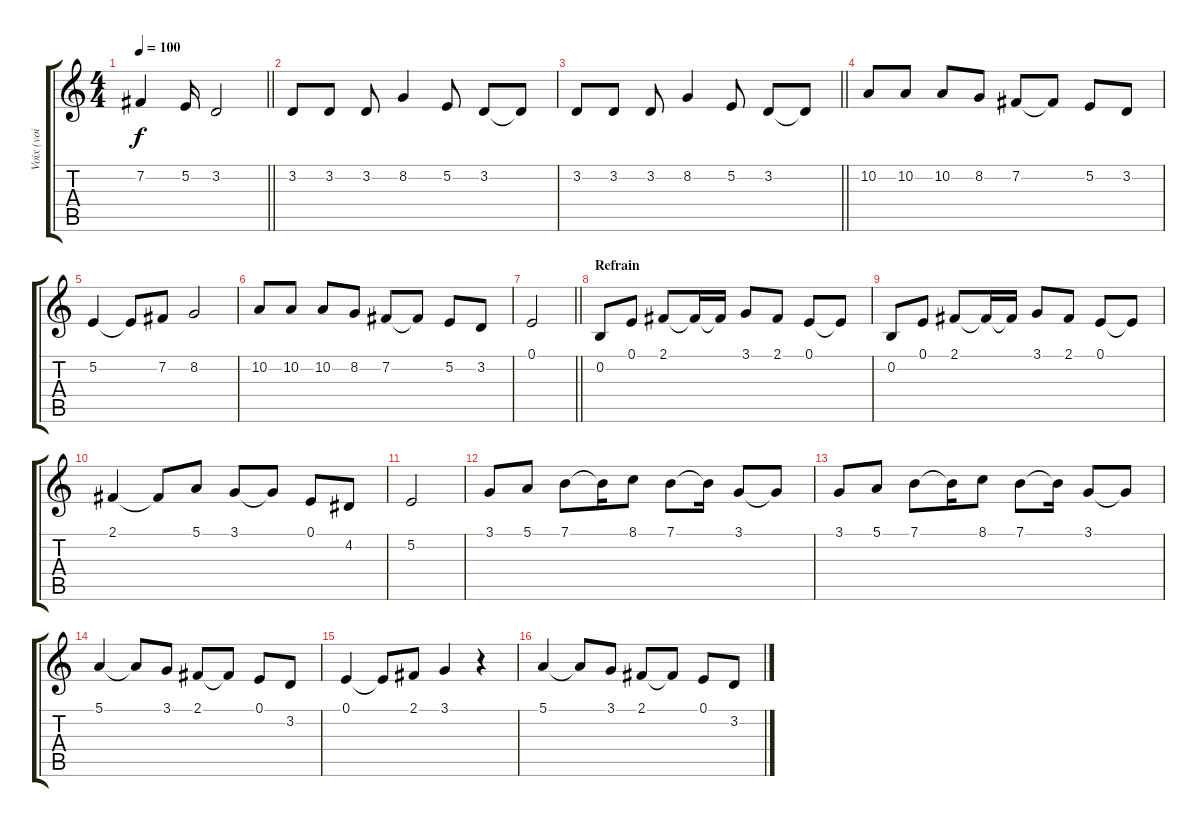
\track (" Voix (voice)" " Voix (voi") {instrument honkytonkpiano}
\staff {score tabs}
\tuning (E4 B3 G3 D3 A2 E2) {hide}
\ts (4 4)
\tempo 100
\clef g2
\barLineRight lightlight
\ks c
7.2.4{dy f} 5.2.16 3.2.2 |
3.2.8 3.2.8 3.2.8 8.2.4 5.2.8 3.2.8 3.2{t}.8 |
\barLineRight lightlight
3.2.8 3.2.8 3.2.8 8.2.4 5.2.8 3.2.8 3.2{t}.8 |
10.2.8 10.2.8 10.2.8 8.2.8 7.2.8 7.2{t}.8 5.2.8 3.2.8 |
5.2.4 5.2{t}.8 7.2.8 8.2.2 |
10.2.8 10.2.8 10.2.8 8.2.8 7.2.8 7.2{t}.8 5.2.8 3.2.8 |
\barLineRight lightlight
0.1.2 |
\section ("" "Refrain ")
0.2.8 0.1.8 2.1.8 2.1{t}.16 2.1{t}.16 3.1.8 2.1.8 0.1.8 0.1{t}.8 |
0.2.8 0.1.8 2.1.8 2.1{t}.16 2.1{t}.16 3.1.8 2.1.8 0.1.8 0.1{t}.8 |
2.1.4 2.1{t}.8 5.1.8 3.1.8 3.1{t}.8 0.1.8 4.2.8 |
5.2.2 |
3.1.8 5.1.8 7.1.8 7.1{t}.16 8.1.8 7.1.8 7.1{t}.16 3.1.8 3.1{t}.8 |
3.1.8 5.1.8 7.1.8 7.1{t}.16 8.1.8 7.1.8 7.1{t}.16 3.1.8 3.1{t}.8 |
5.1.4 5.1{t}.8 3.1.8 2.1.8 2.1{t}.8 0.1.8 3.2.8 |
0.1.4 0.1{t}.8 2.1.8 3.1.4 r.4 |
5.1.4 5.1{t}.8 3.1.8 2.1.8 2.1{t}.8 0.1.8 3.2.8
